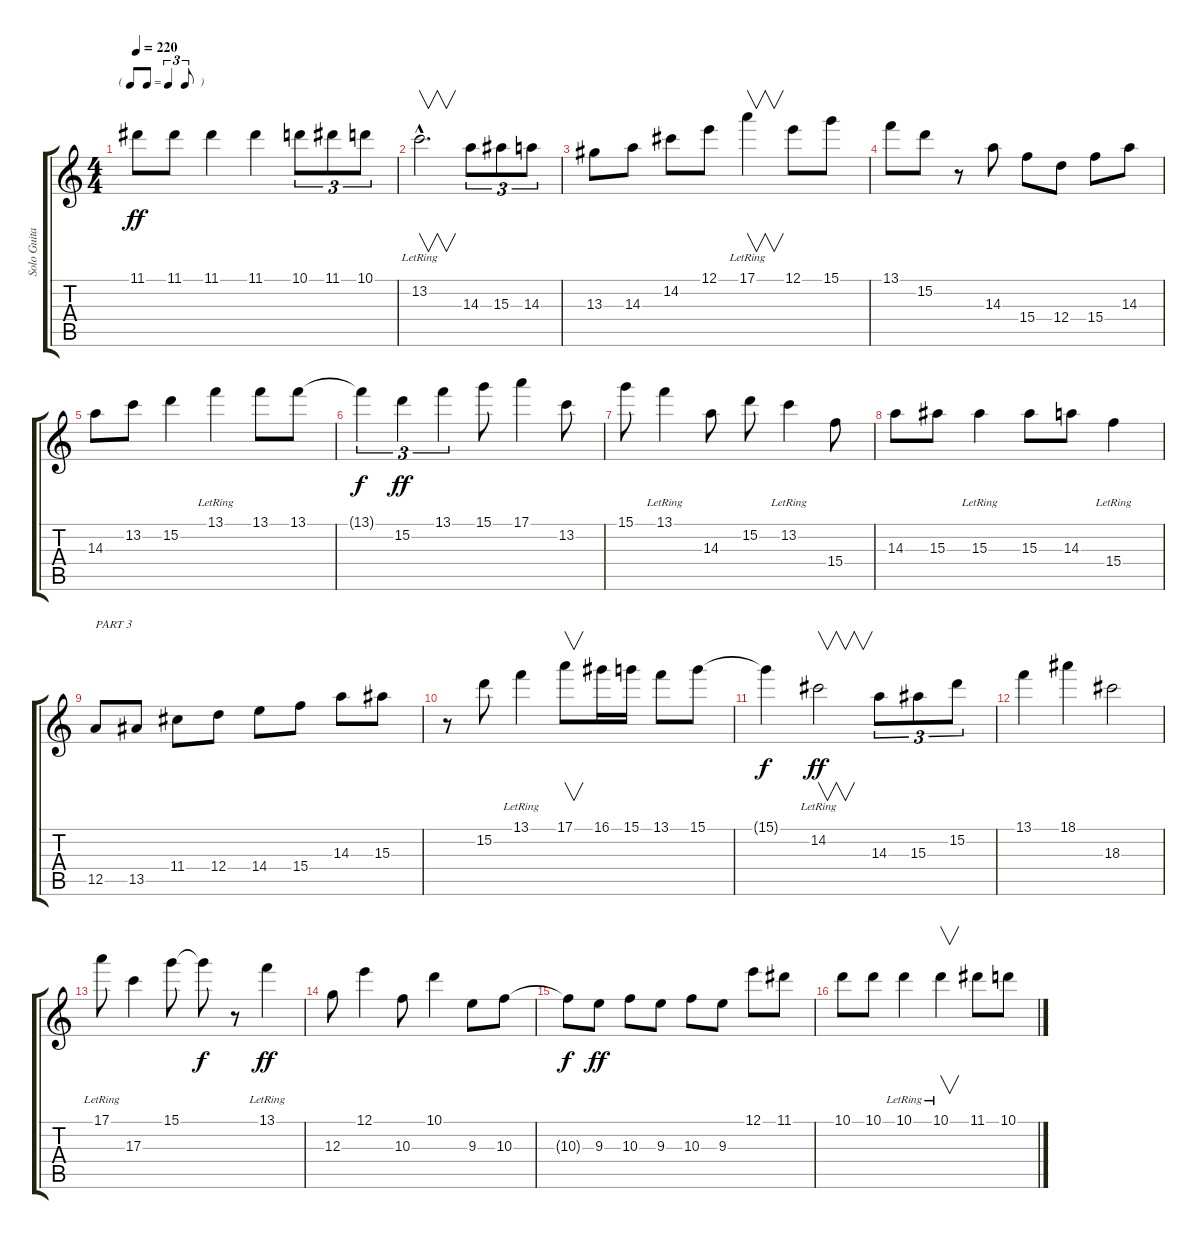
\track ("Solo Guitar (For Sound)" "Solo Guita") {instrument electricbasspick}
\staff {score tabs}
\tuning (E4 B3 G3 D3 A2 E2) {hide}
\ts (4 4)
\tf triplet8th
\tempo 220
\clef g2
\ks c
11.1.8{dy ff} 11.1.8 11.1.4 11.1.4 10.1.8{tu (3 2)} 11.1.8{tu (3 2)} 10.1.8{tu (3 2)} |
13.2{hac lr}.2{v d} 14.3.8{tu (3 2)} 15.3.8{tu (3 2)} 14.3.8{tu (3 2)} |
13.3.8 14.3.8 14.2.8 12.1.8 17.1{lr}.4{v} 12.1.8 15.1.8 |
13.1.8 15.2.8 r.8 14.3.8 15.4.8 12.4.8 15.4.8 14.3.8 |
14.3.8 13.2.8 15.2.4 13.1{lr}.4 13.1.8 13.1.8 |
13.1{t}.4{tu (3 2) dy f} 15.2.4{tu (3 2) dy ff} 13.1.4{tu (3 2)} 15.1.8 17.1.4 13.2.8 |
15.1.8 13.1{lr}.4 14.3.8 15.2.8 13.2{lr}.4 15.4.8 |
14.3.8 15.3.8 15.3{lr}.4 15.3.8 14.3.8 15.4{lr}.4 |
12.5.8{txt "PART 3"} 13.5.8 11.4.8 12.4.8 14.4.8 15.4.8 14.3.8 15.3.8 |
r.8 15.2.8 13.1{lr}.4 17.1.8{v} 16.1.16 15.1.16 13.1.8 15.1.8 |
15.1{t}.4{dy f} 14.2{lr}.2{v dy ff} 14.3.8{tu (3 2)} 15.3.8{tu (3 2)} 15.2.8{tu (3 2)} |
13.1.4 18.1.4 18.3.2 |
17.1{lr}.8 17.3.4 15.1.8 15.1{t}.8{dy f} r.8 13.1{lr}.4{dy ff} |
12.3.8 12.1.4 10.3.8 10.1.4 9.3.8 10.3.8 |
10.3{t}.8{dy f} 9.3.8{dy ff} 10.3.8 9.3.8 10.3.8 9.3.8 12.1.8 11.1.8 |
10.1.8 10.1.8 10.1{lr}.4 10.1{lr}.4{v} 11.1.8 10.1.8
